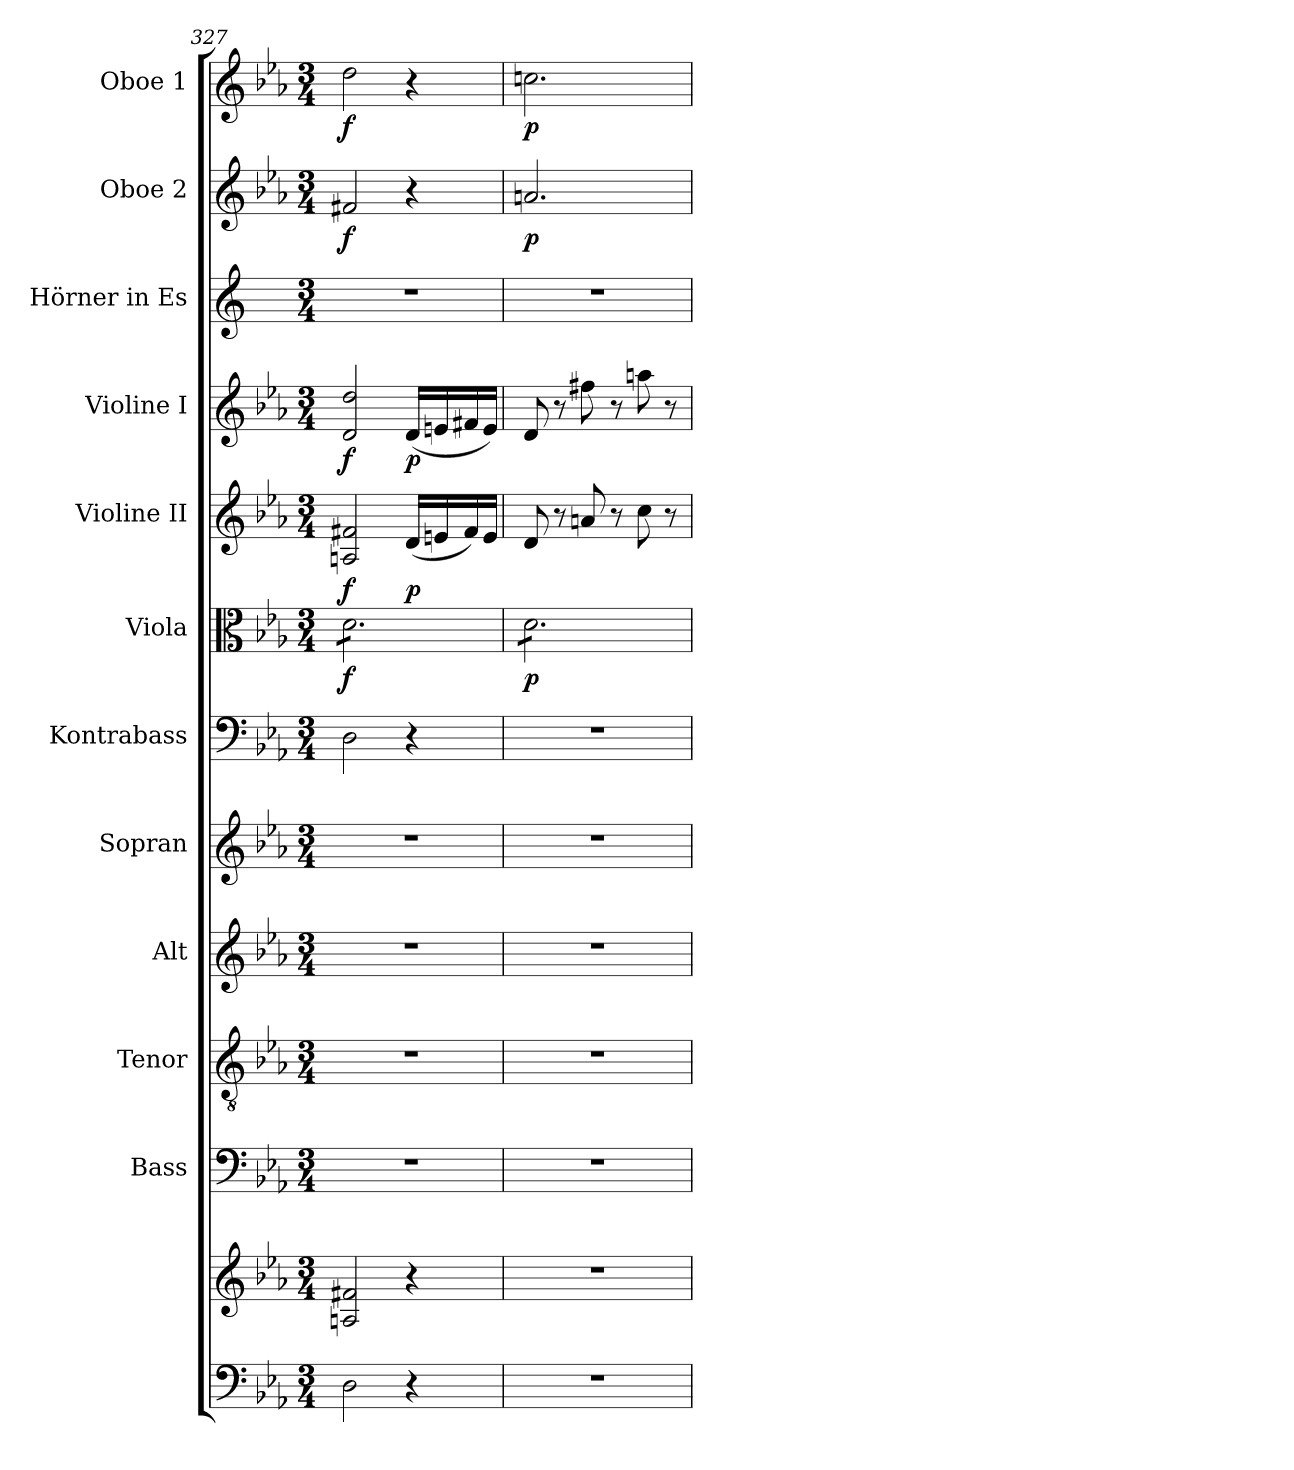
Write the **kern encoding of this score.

**kern	**kern	**kern	**kern	**kern	**kern	**kern	**kern	**dynam	**kern	**dynam	**kern	**dynam	**kern	**kern	**dynam	**kern	**dynam
*part12	*part12	*part11	*part10	*part9	*part8	*part7	*part6	*part6	*part5	*part5	*part4	*part4	*part3	*part2	*part2	*part1	*part1
*staff13	*staff12	*staff11	*staff10	*staff9	*staff8	*staff7	*staff6	*staff6	*staff5	*staff5	*staff4	*staff4	*staff3	*staff2	*staff2	*staff1	*staff1
*	*	*I"Bass	*I"Tenor	*I"Alt	*I"Sopran	*I"Kontrabass	*I"Viola	*	*I"Violine II	*	*I"Violine I	*	*I"Hörner in Es	*I"Oboe 2	*	*I"Oboe 1	*
*	*	*I'B.	*I'T.	*I'A.	*I'S.	*I'Kb.	*I'Vla.	*	*I'Vl. II	*	*I'Vl. I	*	*	*I'Ob. 2	*	*I'Ob. 1	*
*clefF4	*clefG2	*clefF4	*clefGv2	*clefG2	*clefG2	*clefF4	*clefC3	*	*clefG2	*	*clefG2	*	*clefG2	*clefG2	*	*clefG2	*
*	*	*	*	*	*	*ITrd7c12	*	*	*	*	*	*	*ITrd5c9	*	*	*	*
*k[b-e-a-]	*k[b-e-a-]	*k[b-e-a-]	*k[b-e-a-]	*k[b-e-a-]	*k[b-e-a-]	*k[b-e-a-]	*k[b-e-a-]	*	*k[b-e-a-]	*	*k[b-e-a-]	*	*k[b-e-a-]	*k[b-e-a-]	*	*k[b-e-a-]	*
*E-:	*E-:	*E-:	*E-:	*E-:	*E-:	*E-:	*E-:	*	*E-:	*	*E-:	*	*E-:	*E-:	*	*E-:	*
*M3/4	*M3/4	*M3/4	*M3/4	*M3/4	*M3/4	*M3/4	*M3/4	*	*M3/4	*	*M3/4	*	*M3/4	*M3/4	*	*M3/4	*
=327	=327	=327	=327	=327	=327	=327	=327	=327	=327	=327	=327	=327	=327	=327	=327	=327	=327
!	!	!	!	!	!	!	!	!LO:DY:b	!	!LO:DY:b	!	!LO:DY:b	!	!	!LO:DY:b	!	!LO:DY:b
*	*	*	*	*	*	*	*tremolo	*	*	*	*	*	*	*	*	*	*
2D\	2An/ 2f#X/	2.r	2.r	2.r	2.r	2DD\	8d\L	f	2An/ 2f#X/	f	2d/ 2dd/	f	2.r	2f#X/	f	2dd\	f
.	.	.	.	.	.	.	8d\	.	.	.	.	.	.	.	.	.	.
.	.	.	.	.	.	.	8d\	.	.	.	.	.	.	.	.	.	.
.	.	.	.	.	.	.	8d\	.	.	.	.	.	.	.	.	.	.
!	!	!	!	!	!	!	!	!	!	!LO:DY:b	!	!LO:DY:b	!	!	!	!	!
4r	4r	.	.	.	.	4r	8d\	.	(<16d/LL	p	(<16d/LL	p	.	4r	.	4r	.
.	.	.	.	.	.	.	.	.	16en/	.	16en/	.	.	.	.	.	.
.	.	.	.	.	.	.	8d\J	.	16f#/)	.	16f#X/	.	.	.	.	.	.
.	.	.	.	.	.	.	.	.	16e/JJ	.	16e/JJ)	.	.	.	.	.	.
=328	=328	=328	=328	=328	=328	=328	=328	=328	=328	=328	=328	=328	=328	=328	=328	=328	=328
!	!	!	!	!	!	!	!	!LO:DY:b	!	!	!	!	!	!	!LO:DY:b	!	!LO:DY:b
2.r	2.r	2.r	2.r	2.r	2.r	2.r	8d\L	p	8d/	.	8d/	.	2.r	2.an/	p	2.ccn\	p
.	.	.	.	.	.	.	8d\	.	8r	.	8r	.	.	.	.	.	.
.	.	.	.	.	.	.	8d\	.	8an/	.	8ff#X\	.	.	.	.	.	.
.	.	.	.	.	.	.	8d\	.	8r	.	8r	.	.	.	.	.	.
.	.	.	.	.	.	.	8d\	.	8cc\	.	8aan\	.	.	.	.	.	.
.	.	.	.	.	.	.	8d\J	.	8r	.	8r	.	.	.	.	.	.
*	*	*	*	*	*	*	*Xtremolo	*	*	*	*	*	*	*	*	*	*
=	=	=	=	=	=	=	=	=	=	=	=	=	=	=	=	=	=
*-	*-	*-	*-	*-	*-	*-	*-	*-	*-	*-	*-	*-	*-	*-	*-	*-	*-
